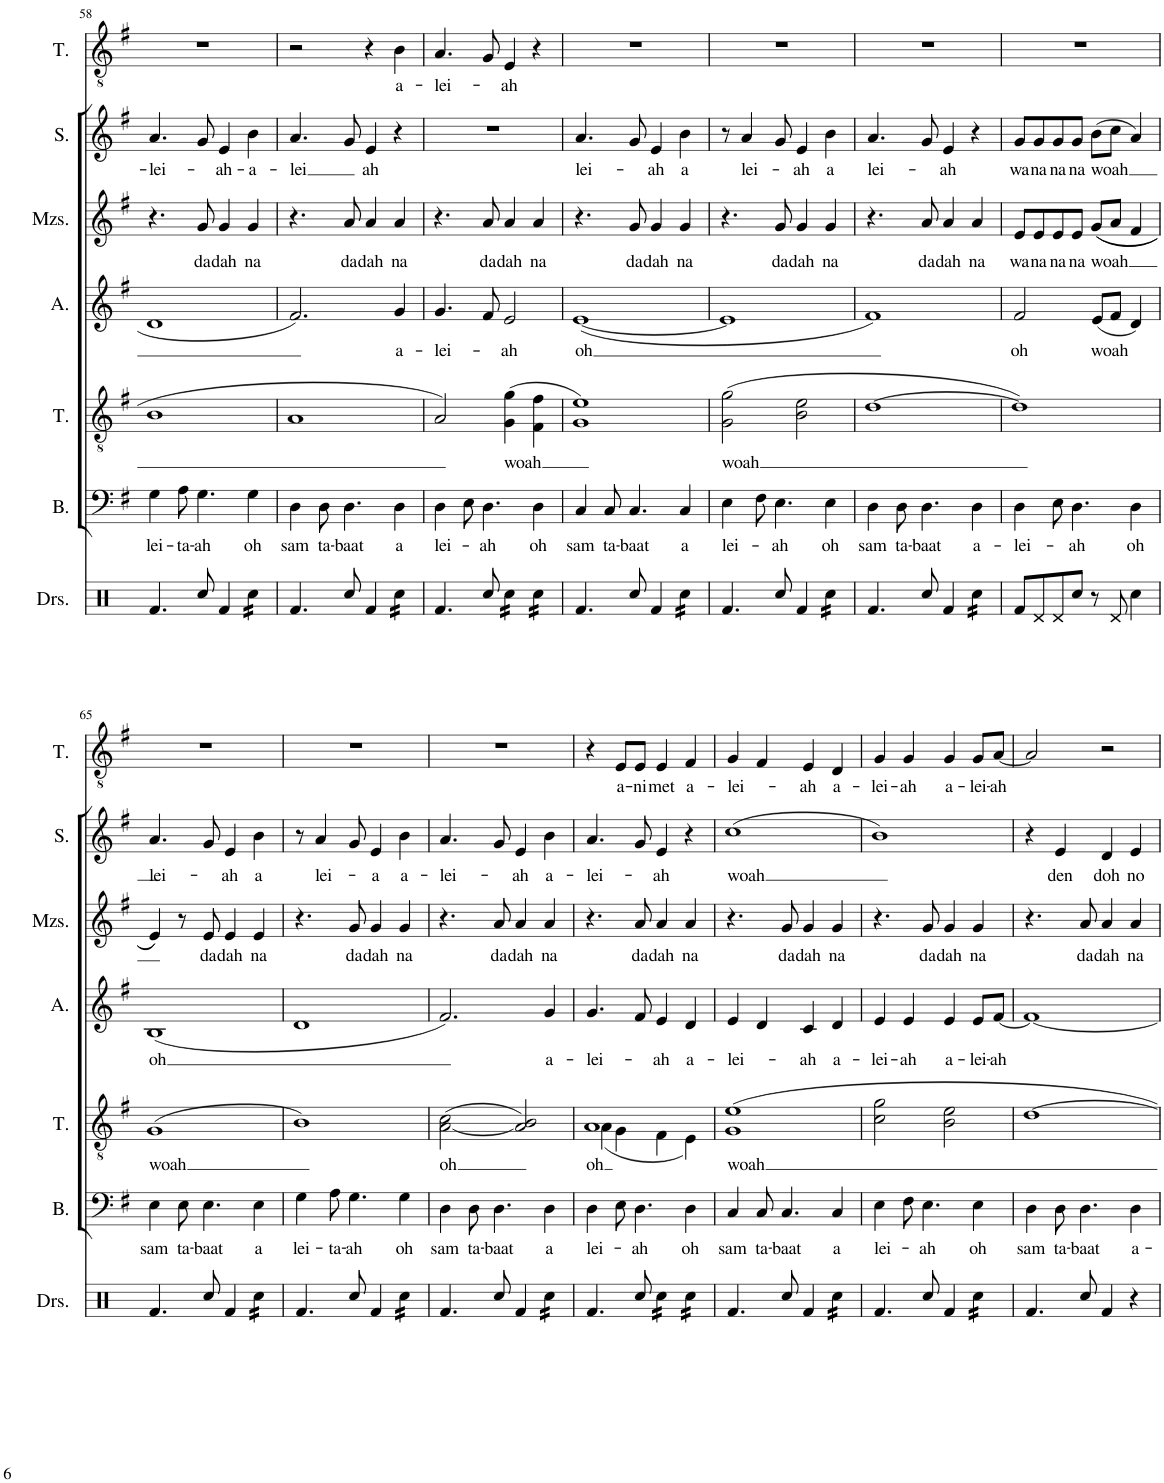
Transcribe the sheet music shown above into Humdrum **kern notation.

**kern	**text	**kern	**text	**kern	**text	**kern	**text	**kern	**text	**kern	**text
*part6	*part6	*part5	*part5	*part4	*part4	*part3	*part3	*part2	*part2	*part1	*part1
*staff6	*staff6	*staff5	*staff5	*staff4	*staff4	*staff3	*staff3	*staff2	*staff2	*staff1	*staff1
*I"Bass	*	*I"Tenor	*	*I"Alto	*	*I"Mezzo-soprano	*	*I"Soprano	*	*I"Tenor	*
*I'B.	*	*I'T.	*	*I'A.	*	*I'Mzs.	*	*I'S.	*	*I'T.	*
!!LO:PB:g=z
*clefF4	*	*clefGv2	*	*clefG2	*	*clefG2	*	*clefG2	*	*clefGv2	*
*k[f#]	*	*k[f#]	*	*k[f#]	*	*k[f#]	*	*k[f#]	*	*k[f#]	*
*M4/4	*	*M4/4	*	*M4/4	*	*M4/4	*	*M4/4	*	*M4/4	*
*met(c)	*	*met(c)	*	*met(c)	*	*met(c)	*	*met(c)	*	*met(c)	*
=58	=58	=58	=58	=58	=58	=58	=58	=58	=58	=58	=58
!	!LO:LY:b	!	!	!	!	!	!	!	!LO:LY:b	!	!
4G\	lei-	1B	.	1d	.	4.r	.	4.a/	-lei-	1r	.
!	!LO:LY:b	!	!	!	!	!	!	!	!	!	!
8A\	-ta-	.	.	.	.	.	.	.	.	.	.
!	!LO:LY:b	!	!	!	!	!	!LO:LY:b	!	!	!	!
4.G\	-ah	.	.	.	.	8g/	da	8g/	.	.	.
!	!	!	!	!	!	!	!LO:LY:b	!	!LO:LY:b	!	!
.	.	.	.	.	.	4g/	dah	4e/	-ah-	.	.
!	!LO:LY:b	!	!	!	!	!	!LO:LY:b	!	!LO:LY:b	!	!
4G\	oh	.	.	.	.	4g/	na	4b\	-a-	.	.
=59	=59	=59	=59	=59	=59	=59	=59	=59	=59	=59	=59
!	!LO:LY:b	!	!	!	!	!	!	!	!LO:LY:b	!	!
4D\	sam	1A	.	2.f#/	.	4.r	.	4.a/	-lei	2r	.
!	!LO:LY:b	!	!	!	!	!	!	!	!	!	!
8D\	ta-	.	.	.	.	.	.	.	.	.	.
!	!LO:LY:b	!	!	!	!	!	!LO:LY:b	!	!	!	!
4.D\	-baat	.	.	.	.	8a/	da	8g/	.	.	.
!	!	!	!	!	!	!	!LO:LY:b	!	!LO:LY:b	!	!
.	.	.	.	.	.	4a/	dah	4e/	ah	4r	.
!	!LO:LY:b	!	!	!	!LO:LY:b	!	!LO:LY:b	!	!	!	!LO:LY:b
4D\	a	.	.	4g/	a-	4a/	na	4r	.	4B\	a-
=60	=60	=60	=60	=60	=60	=60	=60	=60	=60	=60	=60
!	!LO:LY:b	!	!	!	!LO:LY:b	!	!	!	!	!	!LO:LY:b
4D\	lei-	2A/	.	4.g/	-lei-	4.r	.	1r	.	4.A/	-lei-
8E\	.	.	.	.	.	.	.	.	.	.	.
!	!LO:LY:b	!	!	!	!	!	!LO:LY:b	!	!	!	!
4.D\	-ah	.	.	8f#/	.	8a/	da	.	.	8G/	.
!	!	!	!LO:LY:b	!	!LO:LY:b	!	!LO:LY:b	!	!	!	!LO:LY:b
.	.	(4G\ 4g\	woah	2e/	-ah	4a/	dah	.	.	4E/	-ah
!	!LO:LY:b	!	!	!	!	!	!LO:LY:b	!	!	!	!
4D\	oh	4F#\ 4f#\	.	.	.	4a/	na	.	.	4r	.
=61	=61	=61	=61	=61	=61	=61	=61	=61	=61	=61	=61
!	!LO:LY:b	!	!	!	!LO:LY:b	!	!	!	!LO:LY:b	!	!
4C/	sam	1G 1e)	.	([1e	oh	4.r	.	4.a/	lei-	1r	.
!	!LO:LY:b	!	!	!	!	!	!	!	!	!	!
8C/	ta-	.	.	.	.	.	.	.	.	.	.
!	!LO:LY:b	!	!	!	!	!	!LO:LY:b	!	!	!	!
4.C/	-baat	.	.	.	.	8g/	da	8g/	.	.	.
!	!	!	!	!	!	!	!LO:LY:b	!	!LO:LY:b	!	!
.	.	.	.	.	.	4g/	dah	4e/	-ah	.	.
!	!LO:LY:b	!	!	!	!	!	!LO:LY:b	!	!LO:LY:b	!	!
4C/	a	.	.	.	.	4g/	na	4b\	a	.	.
=62	=62	=62	=62	=62	=62	=62	=62	=62	=62	=62	=62
!	!LO:LY:b	!	!LO:LY:b	!	!	!	!	!	!	!	!
4E\	lei-	(2G\ 2g\	woah	1e]	.	4.r	.	8r	.	1r	.
!	!	!	!	!	!	!	!	!	!LO:LY:b	!	!
.	.	.	.	.	.	.	.	4a/	lei-	.	.
8F#\	.	.	.	.	.	.	.	.	.	.	.
!	!LO:LY:b	!	!	!	!	!	!LO:LY:b	!	!	!	!
4.E\	-ah	.	.	.	.	8g/	da	8g/	.	.	.
!	!	!	!	!	!	!	!LO:LY:b	!	!LO:LY:b	!	!
.	.	2B\ 2e\	.	.	.	4g/	dah	4e/	-ah	.	.
!	!LO:LY:b	!	!	!	!	!	!LO:LY:b	!	!LO:LY:b	!	!
4E\	oh	.	.	.	.	4g/	na	4b\	a	.	.
=63	=63	=63	=63	=63	=63	=63	=63	=63	=63	=63	=63
!	!LO:LY:b	!	!	!	!	!	!	!	!LO:LY:b	!	!
4D\	sam	[1d	.	1f#)	.	4.r	.	4.a/	lei-	1r	.
!	!LO:LY:b	!	!	!	!	!	!	!	!	!	!
8D\	ta-	.	.	.	.	.	.	.	.	.	.
!	!LO:LY:b	!	!	!	!	!	!LO:LY:b	!	!	!	!
4.D\	-baat	.	.	.	.	8a/	da	8g/	.	.	.
!	!	!	!	!	!	!	!LO:LY:b	!	!LO:LY:b	!	!
.	.	.	.	.	.	4a/	dah	4e/	-ah	.	.
!	!LO:LY:b	!	!	!	!	!	!LO:LY:b	!	!	!	!
4D\	a-	.	.	.	.	4a/	na	4r	.	.	.
=64	=64	=64	=64	=64	=64	=64	=64	=64	=64	=64	=64
!	!LO:LY:b	!	!	!	!LO:LY:b	!	!LO:LY:b	!	!LO:LY:b	!	!
4D\	-lei-	1d])	.	2f#/	oh	8e/L	wa	8g/L	wa	1r	.
!	!	!	!	!	!	!	!LO:LY:b	!	!LO:LY:b	!	!
.	.	.	.	.	.	8e/	na	8g/	na	.	.
!	!	!	!	!	!	!	!LO:LY:b	!	!LO:LY:b	!	!
8E\	.	.	.	.	.	8e/	na	8g/	na	.	.
!	!LO:LY:b	!	!	!	!	!	!LO:LY:b	!	!LO:LY:b	!	!
4.D\	-ah	.	.	.	.	8e/J	na	8g/J	na	.	.
!	!	!	!	!	!LO:LY:b	!	!LO:LY:b	!	!LO:LY:b	!	!
.	.	.	.	(8e/L	woah	((8g/L	woah	(8b\L	woah	.	.
.	.	.	.	8f#/J	.	8a/J	.	8cc\J	.	.	.
!	!LO:LY:b	!	!	!	!	!	!	!	!	!	!
4D\	oh	.	.	4d/)	.	4f#/	.	4a/)	.	.	.
!!LO:LB:g=z
=65	=65	=65	=65	=65	=65	=65	=65	=65	=65	=65	=65
!	!LO:LY:b	!	!LO:LY:b	!	!LO:LY:b	!	!	!	!LO:LY:b	!	!
4E\	sam	(1G	woah	(1B	oh	4e/))	.	4.a/	lei-	1r	.
!	!LO:LY:b	!	!	!	!	!	!	!	!	!	!
8E\	ta-	.	.	.	.	8r	.	.	.	.	.
!	!LO:LY:b	!	!	!	!	!	!LO:LY:b	!	!	!	!
4.E\	-baat	.	.	.	.	8e/	da	8g/	.	.	.
!	!	!	!	!	!	!	!LO:LY:b	!	!LO:LY:b	!	!
.	.	.	.	.	.	4e/	dah	4e/	-ah	.	.
!	!LO:LY:b	!	!	!	!	!	!LO:LY:b	!	!LO:LY:b	!	!
4E\	a	.	.	.	.	4e/	na	4b\	a	.	.
=66	=66	=66	=66	=66	=66	=66	=66	=66	=66	=66	=66
!	!LO:LY:b	!	!	!	!	!	!	!	!	!	!
4G\	lei-	1B)	.	1d	.	4.r	.	8r	.	1r	.
!	!	!	!	!	!	!	!	!	!LO:LY:b	!	!
.	.	.	.	.	.	.	.	4a/	lei-	.	.
!	!LO:LY:b	!	!	!	!	!	!	!	!	!	!
8A\	-ta-	.	.	.	.	.	.	.	.	.	.
!	!LO:LY:b	!	!	!	!	!	!LO:LY:b	!	!	!	!
4.G\	-ah	.	.	.	.	8g/	da	8g/	.	.	.
!	!	!	!	!	!	!	!LO:LY:b	!	!LO:LY:b	!	!
.	.	.	.	.	.	4g/	dah	4e/	-a	.	.
!	!LO:LY:b	!	!	!	!	!	!LO:LY:b	!	!LO:LY:b	!	!
4G\	oh	.	.	.	.	4g/	na	4b\	a-	.	.
=67	=67	=67	=67	=67	=67	=67	=67	=67	=67	=67	=67
!	!LO:LY:b	!	!LO:LY:b	!	!	!	!	!	!LO:LY:b	!	!
4D\	sam	([2A\ 2c\	oh	2.f#/)	.	4.r	.	4.a/	-lei-	1r	.
!	!LO:LY:b	!	!	!	!	!	!	!	!	!	!
8D\	ta-	.	.	.	.	.	.	.	.	.	.
!	!LO:LY:b	!	!	!	!	!	!LO:LY:b	!	!	!	!
4.D\	-baat	.	.	.	.	8a/	da	8g/	.	.	.
!	!	!	!	!	!	!	!LO:LY:b	!	!LO:LY:b	!	!
.	.	2A/] 2B/)	.	.	.	4a/	dah	4e/	-ah	.	.
!	!LO:LY:b	!	!	!	!LO:LY:b	!	!LO:LY:b	!	!LO:LY:b	!	!
4D\	a	.	.	4g/	a-	4a/	na	4b\	a-	.	.
=68	=68	=68	=68	=68	=68	=68	=68	=68	=68	=68	=68
!	!LO:LY:b	!	!LO:LY:b	!	!LO:LY:b	!	!	!	!LO:LY:b	!	!
*	*	*^	*	*	*	*	*	*	*	*	*
4D\	lei-	1A	(4A\	oh	4.g/	-lei-	4.r	.	4.a/	-lei-	4r	.
!	!	!	!	!	!	!	!	!	!	!	!	!LO:LY:b
8E\	.	.	4G\	.	.	.	.	.	.	.	8E/L	a-
!	!LO:LY:b	!	!	!	!	!	!	!LO:LY:b	!	!	!	!LO:LY:b
4.D\	-ah	.	.	.	8f#/	.	8a/	da	8g/	.	8E/J	-ni
!	!	!	!	!	!	!LO:LY:b	!	!LO:LY:b	!	!LO:LY:b	!	!LO:LY:b
.	.	.	4F#\	.	4e/	-ah	4a/	dah	4e/	-ah	4E/	met
!	!LO:LY:b	!	!	!	!	!LO:LY:b	!	!LO:LY:b	!	!	!	!LO:LY:b
4D\	oh	.	4E\)	.	4d/	a-	4a/	na	4r	.	4F#/	a-
=69	=69	=69	=69	=69	=69	=69	=69	=69	=69	=69	=69	=69
!	!LO:LY:b	!	!	!LO:LY:b	!	!LO:LY:b	!	!	!	!LO:LY:b	!	!LO:LY:b
*	*	*v	*v	*	*	*	*	*	*	*	*	*
4C/	sam	1G 1e	woah	4e/	-lei-	4.r	.	(1cc	woah	4G/	-lei-
!	!LO:LY:b	!	!	!	!	!	!	!	!	!	!
8C/	ta-	.	.	4d/	.	.	.	.	.	4F#/	.
!	!LO:LY:b	!	!	!	!	!	!LO:LY:b	!	!	!	!
4.C/	-baat	.	.	.	.	8g/	da	.	.	.	.
!	!	!	!	!	!LO:LY:b	!	!LO:LY:b	!	!	!	!LO:LY:b
.	.	.	.	4c/	-ah	4g/	dah	.	.	4E/	-ah
!	!LO:LY:b	!	!	!	!LO:LY:b	!	!LO:LY:b	!	!	!	!LO:LY:b
4C/	a	.	.	4d/	a-	4g/	na	.	.	4D/	a-
=70	=70	=70	=70	=70	=70	=70	=70	=70	=70	=70	=70
!	!LO:LY:b	!	!	!	!LO:LY:b	!	!	!	!	!	!LO:LY:b
4E\	lei-	2c\ 2g\	.	4e/	-lei-	4.r	.	1b)	.	4G/	-lei-
!	!	!	!	!	!LO:LY:b	!	!	!	!	!	!LO:LY:b
8F#\	.	.	.	4e/	-ah	.	.	.	.	4G/	-ah
!	!LO:LY:b	!	!	!	!	!	!LO:LY:b	!	!	!	!
4.E\	-ah	.	.	.	.	8g/	da	.	.	.	.
!	!	!	!	!	!LO:LY:b	!	!LO:LY:b	!	!	!	!LO:LY:b
.	.	2B\ 2e\	.	4e/	a-	4g/	dah	.	.	4G/	a-
!	!LO:LY:b	!	!	!	!LO:LY:b	!	!LO:LY:b	!	!	!	!LO:LY:b
4E\	oh	.	.	8e/L	-lei-	4g/	na	.	.	8G/L	-lei-
!	!	!	!	!	!LO:LY:b	!	!	!	!	!	!LO:LY:b
.	.	.	.	[8f#/J	-ah	.	.	.	.	[8A/J	-ah
=71	=71	=71	=71	=71	=71	=71	=71	=71	=71	=71	=71
!	!LO:LY:b	!	!	!	!	!	!	!	!	!	!
4D\	sam	[1d	.	1f#_	.	4.r	.	4r	.	2A/]	.
!	!LO:LY:b	!	!	!	!	!	!	!	!LO:LY:b	!	!
8D\	ta-	.	.	.	.	.	.	4e/	den	.	.
!	!LO:LY:b	!	!	!	!	!	!LO:LY:b	!	!	!	!
4.D\	-baat	.	.	.	.	8a/	da	.	.	.	.
!	!	!	!	!	!	!	!LO:LY:b	!	!LO:LY:b	!	!
.	.	.	.	.	.	4a/	dah	4d/	doh	2r	.
!	!LO:LY:b	!	!	!	!	!	!LO:LY:b	!	!LO:LY:b	!	!
4D\	a-	.	.	.	.	4a/	na	4e/	no	.	.
=	=	=	=	=	=	=	=	=	=	=	=
*-	*-	*-	*-	*-	*-	*-	*-	*-	*-	*-	*-
